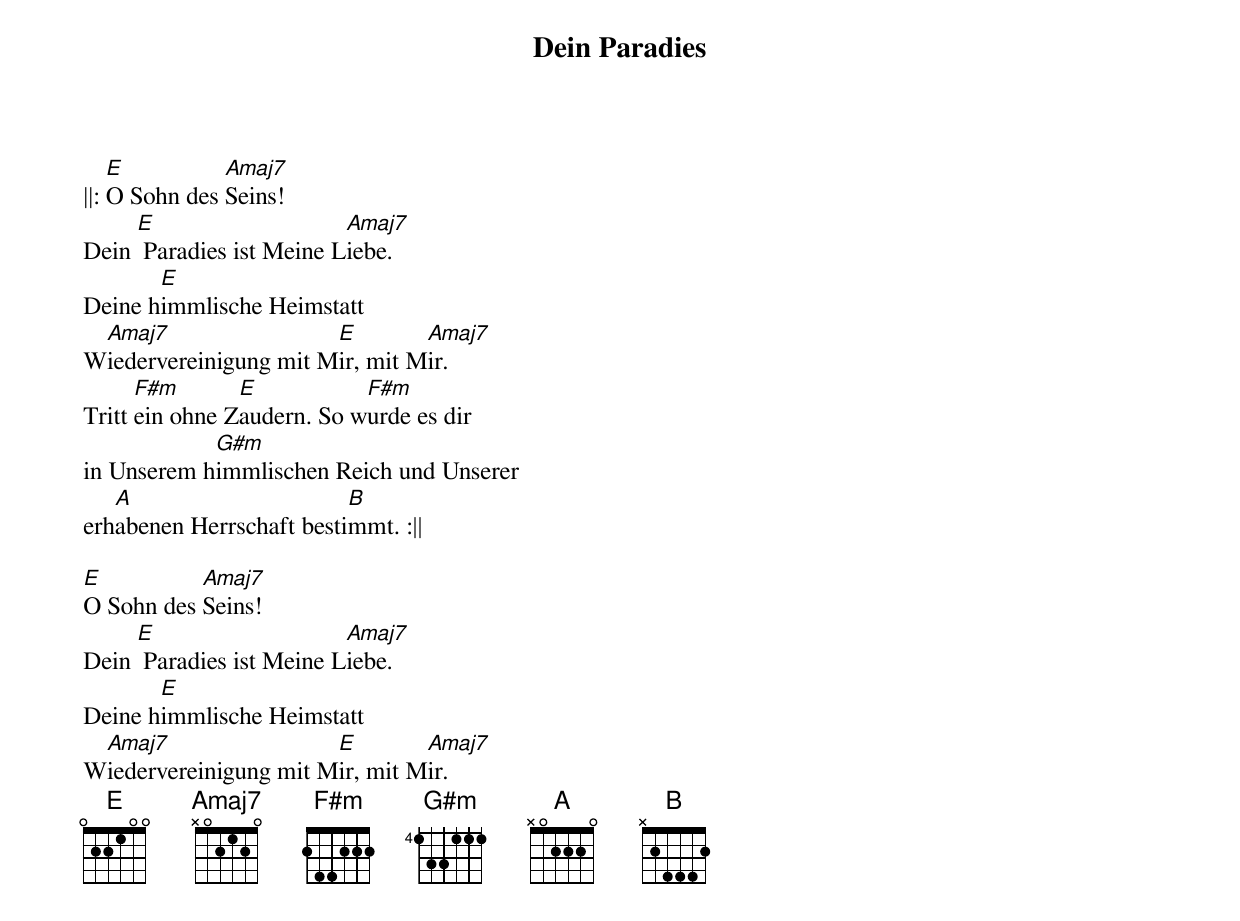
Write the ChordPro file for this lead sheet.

{title: Dein Paradies}
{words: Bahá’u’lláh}
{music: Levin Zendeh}

||: [E]O Sohn des [Amaj7]Seins!
Dein [E] Paradies ist Meine L[Amaj7]iebe.
Deine h[E]immlische Heimstatt
W[Amaj7]iedervereinigung mit M[E]ir, mit M[Amaj7]ir.
Tritt [F#m]ein ohne Z[E]audern. So w[F#m]urde es dir
in Unserem h[G#m]immlischen Reich und Unserer
erh[A]abenen Herrschaft besti[B]mmt. :||

[E]O Sohn des [Amaj7]Seins!
Dein [E] Paradies ist Meine L[Amaj7]iebe.
Deine h[E]immlische Heimstatt
W[Amaj7]iedervereinigung mit M[E]ir, mit M[Amaj7]ir.
